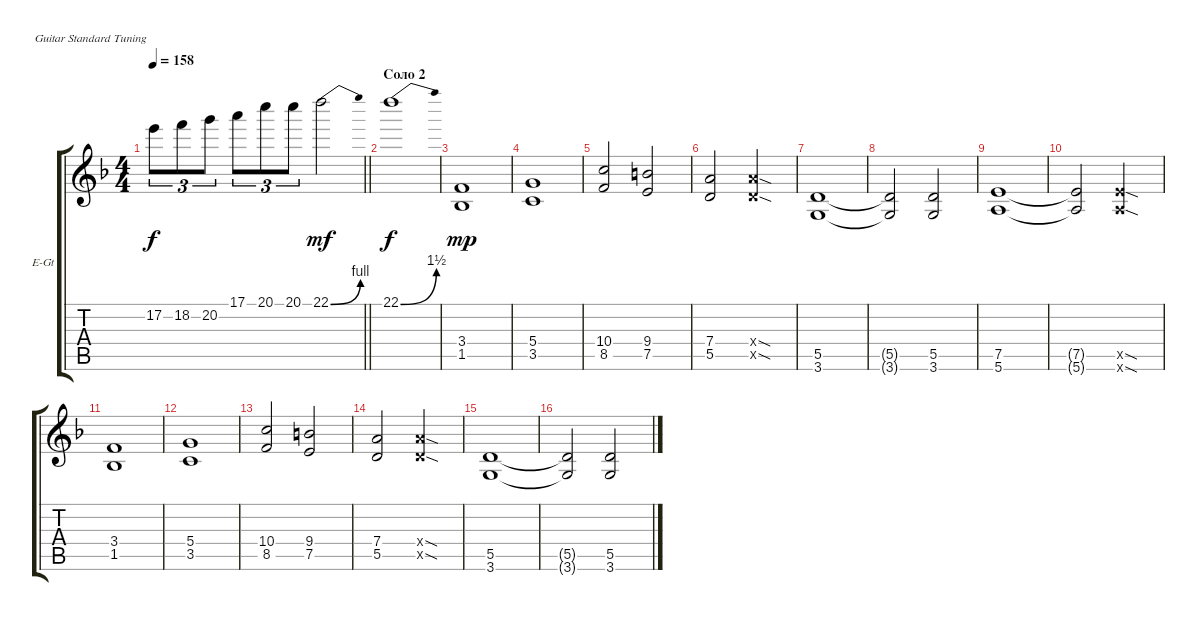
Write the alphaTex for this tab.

\bracketExtendMode groupsimilarinstruments
\firstSystemTrackNameOrientation horizontal
\otherSystemsTrackNameOrientation horizontal
\track ("Владимир Холстинин" "E-Gt") {instrument overdrivenguitar}
\staff {score tabs}
\tuning (E4 B3 G3 D3 A2 E2)
\ts (4 4)
\tempo 158
\clef g2
\scale
0.333333
\barLineRight lightlight
\ks dminor
17.2.8{tu (3 2) dy f} 18.2.8{tu (3 2)} 20.2.8{tu (3 2)} 17.1.8{tu (3 2)} 20.1.8{tu (3 2)} 20.1.8{tu (3 2)} 22.1{be (bend 0 0 60 4)}.2{dy mf} |
\section ("" "Соло 2")
\scale
0.333333 22.1{be (bend 0 0 60 6)}.1{dy f} |
\scale
0.333333 (3.4 1.5).1{dy mp} |
\scale
0.333333 (5.4 3.5).1 |
\scale
0.333333 (10.4 8.5).2 (9.4 7.5).2 |
\scale
0.333333 (7.4 5.5).2 (7.4{sod x} 5.5{sod x}).2 |
\scale
0.333333 (5.5 3.6).1 |
\scale
0.333333 (5.5{t} 3.6{t}).2 (5.5 3.6).2 |
\scale
0.333333 (7.5 5.6).1 |
\scale
0.333333 (7.5{t} 5.6{t}).2 (7.5{sod x} 5.6{sod x}).2 |
\scale
0.333333 (3.4 1.5).1 |
\scale
0.333333 (5.4 3.5).1 |
\scale
0.333333 (10.4 8.5).2 (9.4 7.5).2 |
\scale
0.333333 (7.4 5.5).2 (7.4{sod x} 5.5{sod x}).2 |
\scale
0.333333 (5.5 3.6).1 |
\scale
0.333333 (5.5{t} 3.6{t}).2 (5.5 3.6).2
